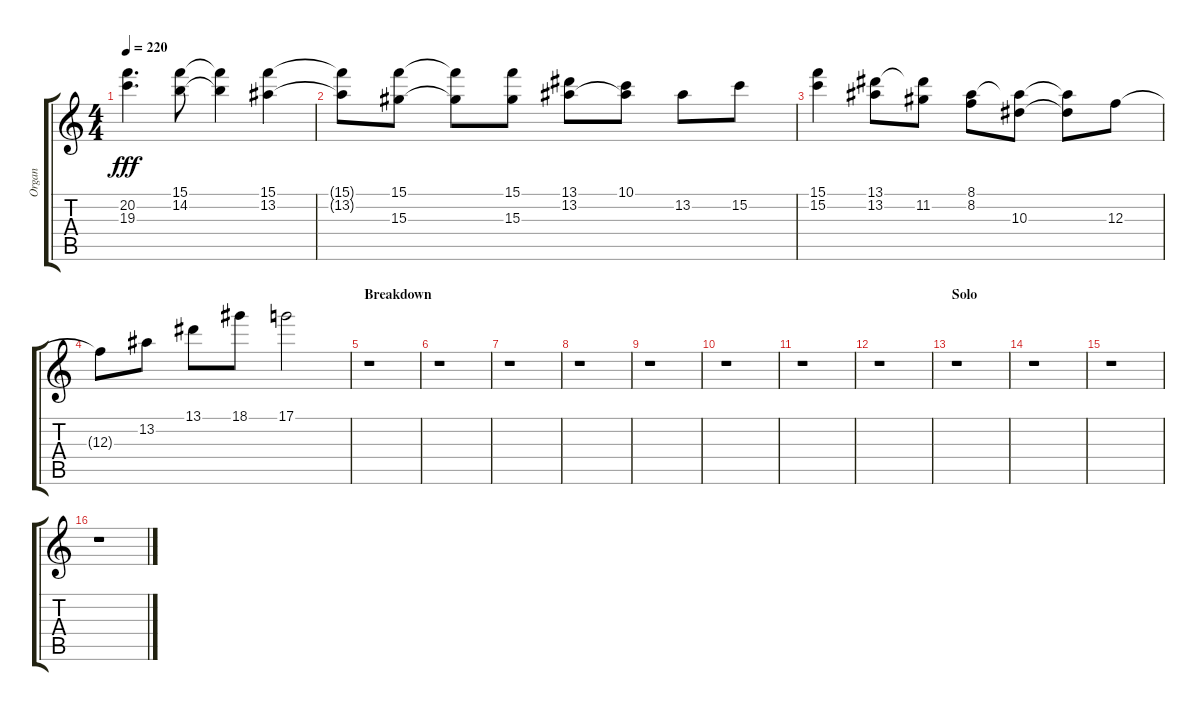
\track ("Organ" "Organ") {instrument electricguitarclean}
\staff {score tabs}
\tuning (D4 A3 F3 C3 G2 C2) {hide}
\ts (4 4)
\tempo 220
\clef g2
\ks aminor
(20.2 19.3).4{d dy fff} (15.1 14.2).8 (15.1{t} 14.2{t}).4 (15.1 13.2).4 |
(15.1{t} 13.2{t}).8 (15.1 15.3).8 (15.1{t} 15.3{t}).8 (15.1 15.3).8 (13.1 13.2).8 (10.1 13.2{t}).8 13.2.8 15.2.8 |
(15.1 15.2).4 (13.1 13.2).8 (13.1{t} 11.2).8 (8.1 8.2).8 (8.1{t} 10.3).8 (8.1{t} 10.3{t}).8 12.3.8 |
12.3{t}.8 13.2.8 13.1.8 18.1.8 17.1.2 |
\section ("" "Breakdown")
r.1 |
r.1 |
r.1 |
r.1 |
r.1 |
r.1 |
r.1 |
r.1 |
\section ("" "Solo")
r.1 |
r.1 |
r.1 |
r.1
